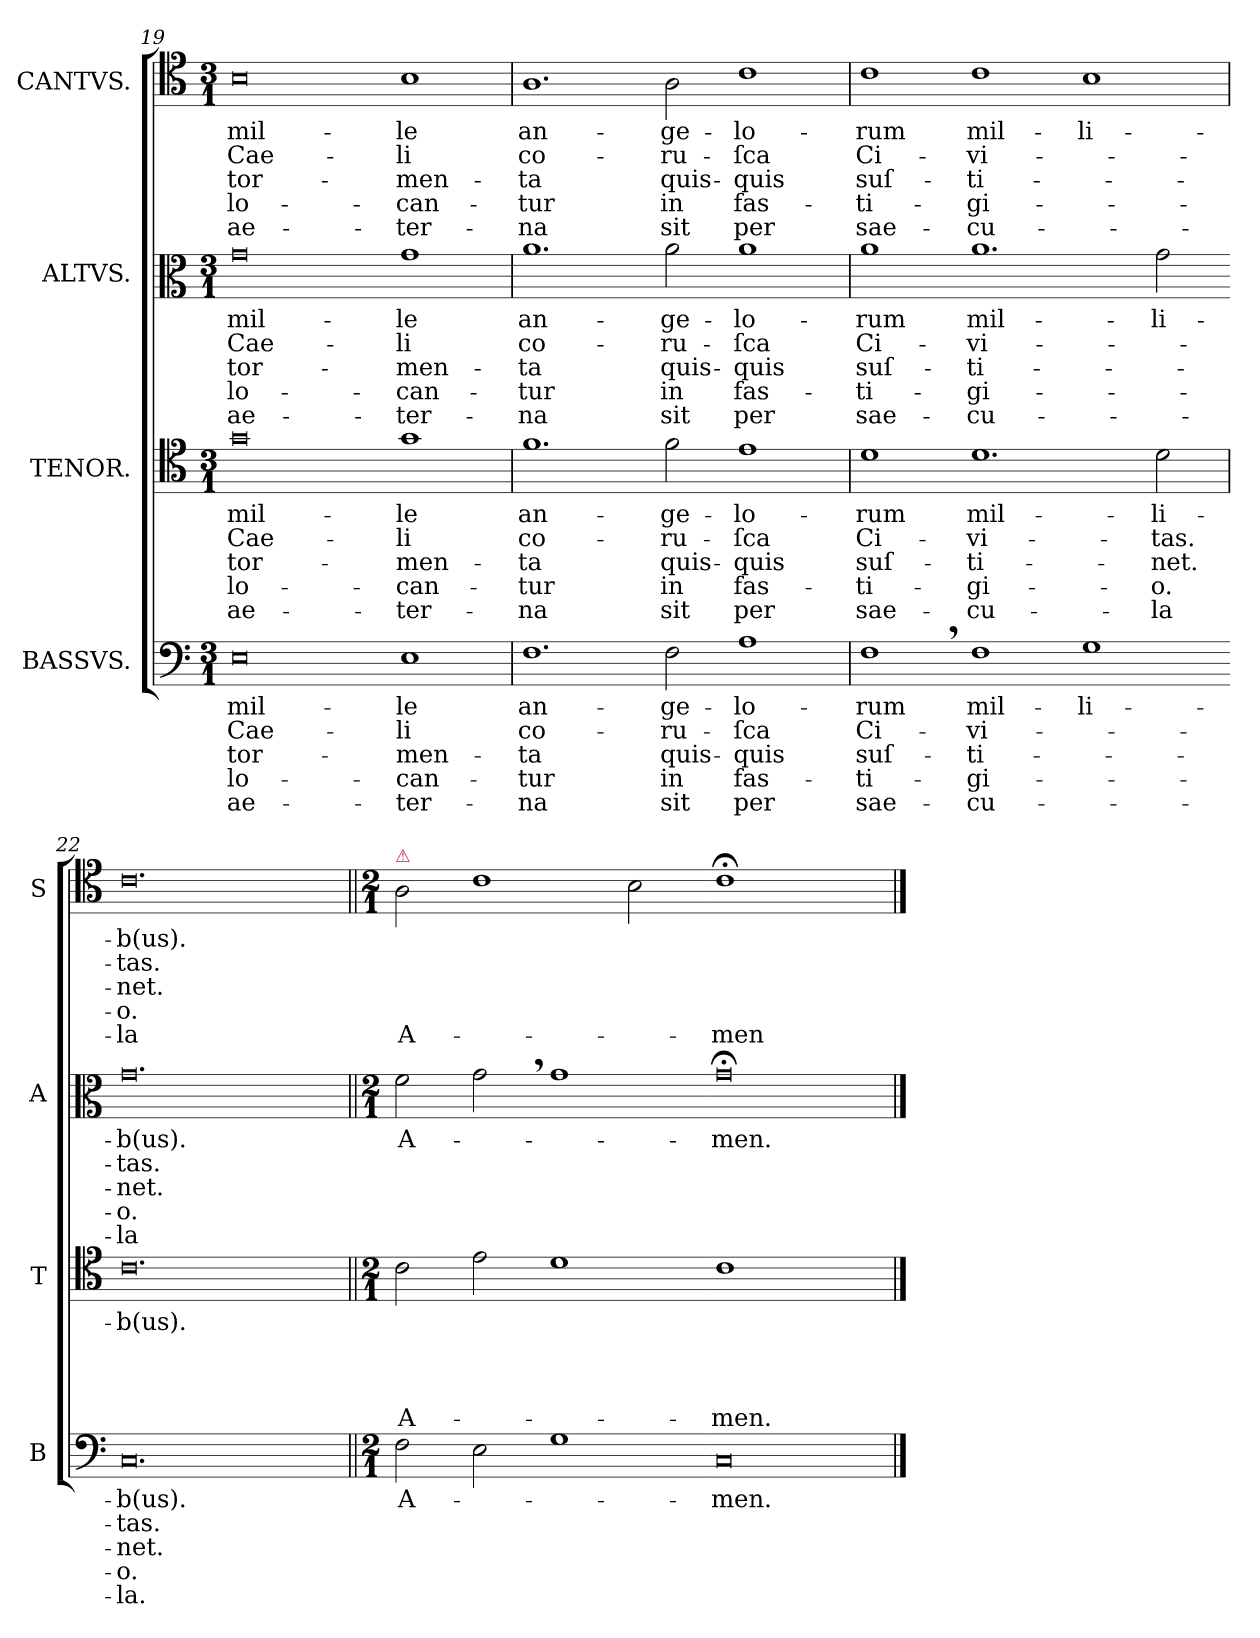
**kern	**text	**text	**text	**text	**text	**kern	**text	**text	**text	**text	**text	**kern	**text	**text	**text	**text	**text	**kern	**text	**text	**text	**text	**text
*part4	*part4	*part4	*part4	*part4	*part4	*part3	*part3	*part3	*part3	*part3	*part3	*part2	*part2	*part2	*part2	*part2	*part2	*part1	*part1	*part1	*part1	*part1	*part1
*staff4	*staff4	*staff4	*staff4	*staff4	*staff4	*staff3	*staff3	*staff3	*staff3	*staff3	*staff3	*staff2	*staff2	*staff2	*staff2	*staff2	*staff2	*staff1	*staff1	*staff1	*staff1	*staff1	*staff1
*I"BASSVS.	*	*	*	*	*	*I"TENOR.	*	*	*	*	*	*I"ALTVS.	*	*	*	*	*	*I"CANTVS.	*	*	*	*	*
*I'B	*	*	*	*	*	*I'T	*	*	*	*	*	*I'A	*	*	*	*	*	*I'S	*	*	*	*	*
*clefF4	*	*	*	*	*	*clefC4	*	*	*	*	*	*clefC3	*	*	*	*	*	*clefC4	*	*	*	*	*
*k[]	*	*	*	*	*	*k[]	*	*	*	*	*	*k[]	*	*	*	*	*	*k[]	*	*	*	*	*
*M3/1	*	*	*	*	*	*M3/1	*	*	*	*	*	*M3/1	*	*	*	*	*	*M3/1	*	*	*	*	*
=19	=19	=19	=19	=19	=19	=19	=19	=19	=19	=19	=19	=19	=19	=19	=19	=19	=19	=19	=19	=19	=19	=19	=19
0E	mil-	Cae-	tor-	lo-	ae-	0g	mil-	Cae-	tor-	lo-	ae-	0g	mil-	Cae-	tor-	lo-	ae-	0B	mil-	Cae-	tor-	lo-	ae-
1E	-le	-li	-men-	-can-	-ter-	1g	-le	-li	-men-	-can-	-ter-	1g	-le	-li	-men-	-can-	-ter-	1B	-le	-li	-men-	-can-	-ter-
=20	=20	=20	=20	=20	=20	=20	=20	=20	=20	=20	=20	=20	=20	=20	=20	=20	=20	=20	=20	=20	=20	=20	=20
1.F	an-	co-	-ta	-tur	-na	1.f	an-	co-	-ta	-tur	-na	1.a	an-	co-	-ta	-tur	-na	1.A	an-	co-	-ta	-tur	-na
2F\	-ge-	-ru-	quis-	in	sit	2f\	-ge-	-ru-	quis-	in	sit	2a\	-ge-	-ru-	quis-	in	sit	2A\	-ge-	-ru-	quis-	in	sit
1A	-lo-	-ſca	-quis	fas-	per	1e	-lo-	-ſca	-quis	fas-	per	1a	-lo-	-ſca	-quis	fas-	per	1c	-lo-	-ſca	-quis	fas-	per
=21	=21	=21	=21	=21	=21	=21	=21	=21	=21	=21	=21	=21	=21	=21	=21	=21	=21	=21	=21	=21	=21	=21	=21
1F,	-rum	Ci-	suſ-	-ti-	sae-	1d	-rum	Ci-	suſ-	-ti-	sae-	1a	-rum	Ci-	suſ-	-ti-	sae-	1c	-rum	Ci-	suſ-	-ti-	sae-
1F	mil-	-vi-	-ti-	-gi-	-cu-	1.d	mil-	-vi-	-ti-	-gi-	-cu-	1.a	mil-	-vi-	-ti-	-gi-	-cu-	1c	mil-	-vi-	-ti-	-gi-	-cu-
1G	-li-	.	.	.	.	.	.	.	.	.	.	.	.	.	.	.	.	1B	-li-	.	.	.	.
.	.	.	.	.	.	2d\	-li-	-tas.	-net.	-o.	-la	2g\	-li-	.	.	.	.	.	.	.	.	.	.
=22-	=22	=22	=22	=22	=22	=22	=22	=22	=22	=22	=22	=22-	=22	=22	=22	=22	=22	=22	=22	=22	=22	=22	=22
0.C	-b(us).	-tas.	-net.	-o.	-la.	0.c	-b(us).	.	.	.	.	0.g	-b(us).	-tas.	-net.	-o.	-la	0.c	-b(us).	-tas.	-net.	-o.	-la
=23||	=23||	=23||	=23||	=23||	=23||	=23||	=23||	=23||	=23||	=23||	=23||	=23||	=23||	=23||	=23||	=23||	=23||	=23||	=23||	=23||	=23||	=23||	=23||
*M2/1	*	*	*	*	*	*M2/1	*	*	*	*	*	*M2/1	*	*	*	*	*	*M2/1	*	*	*	*	*
!	!	!	!	!	!	!	!	!	!	!	!	!	!	!	!	!	!	!LO:TX:a:color=crimson:t=⚠	!	!	!	!	!
2F\	A-	.	.	.	.	2c\	.	.	.	.	A-	2f\	A-	.	.	.	.	2A\	.	.	.	.	A-
2E\	.	.	.	.	.	2e\	.	.	.	.	.	2g,\	.	.	.	.	.	1c	.	.	.	.	.
1G	.	.	.	.	.	1d	.	.	.	.	.	1g	.	.	.	.	.	.	.	.	.	.	.
.	.	.	.	.	.	.	.	.	.	.	.	.	.	.	.	.	.	2B\	.	.	.	.	.
=24-	=24-	=24-	=24-	=24-	=24-	=24-	=24-	=24-	=24-	=24-	=24-	=24-	=24-	=24-	=24-	=24-	=24-	=24-	=24-	=24-	=24-	=24-	=24-
!	!	!	!	!	!	!LO:N:vis=1	!	!	!	!	!	!	!	!	!	!	!	!LO:N:vis=1	!	!	!	!	!
0C	-men.	.	.	.	.	0c	.	.	.	.	-men.	0g;<	-men.	.	.	.	.	0c;<	.	.	.	.	-men
==	==	==	==	==	==	==	==	==	==	==	==	==	==	==	==	==	==	==	==	==	==	==	==
*-	*-	*-	*-	*-	*-	*-	*-	*-	*-	*-	*-	*-	*-	*-	*-	*-	*-	*-	*-	*-	*-	*-	*-
